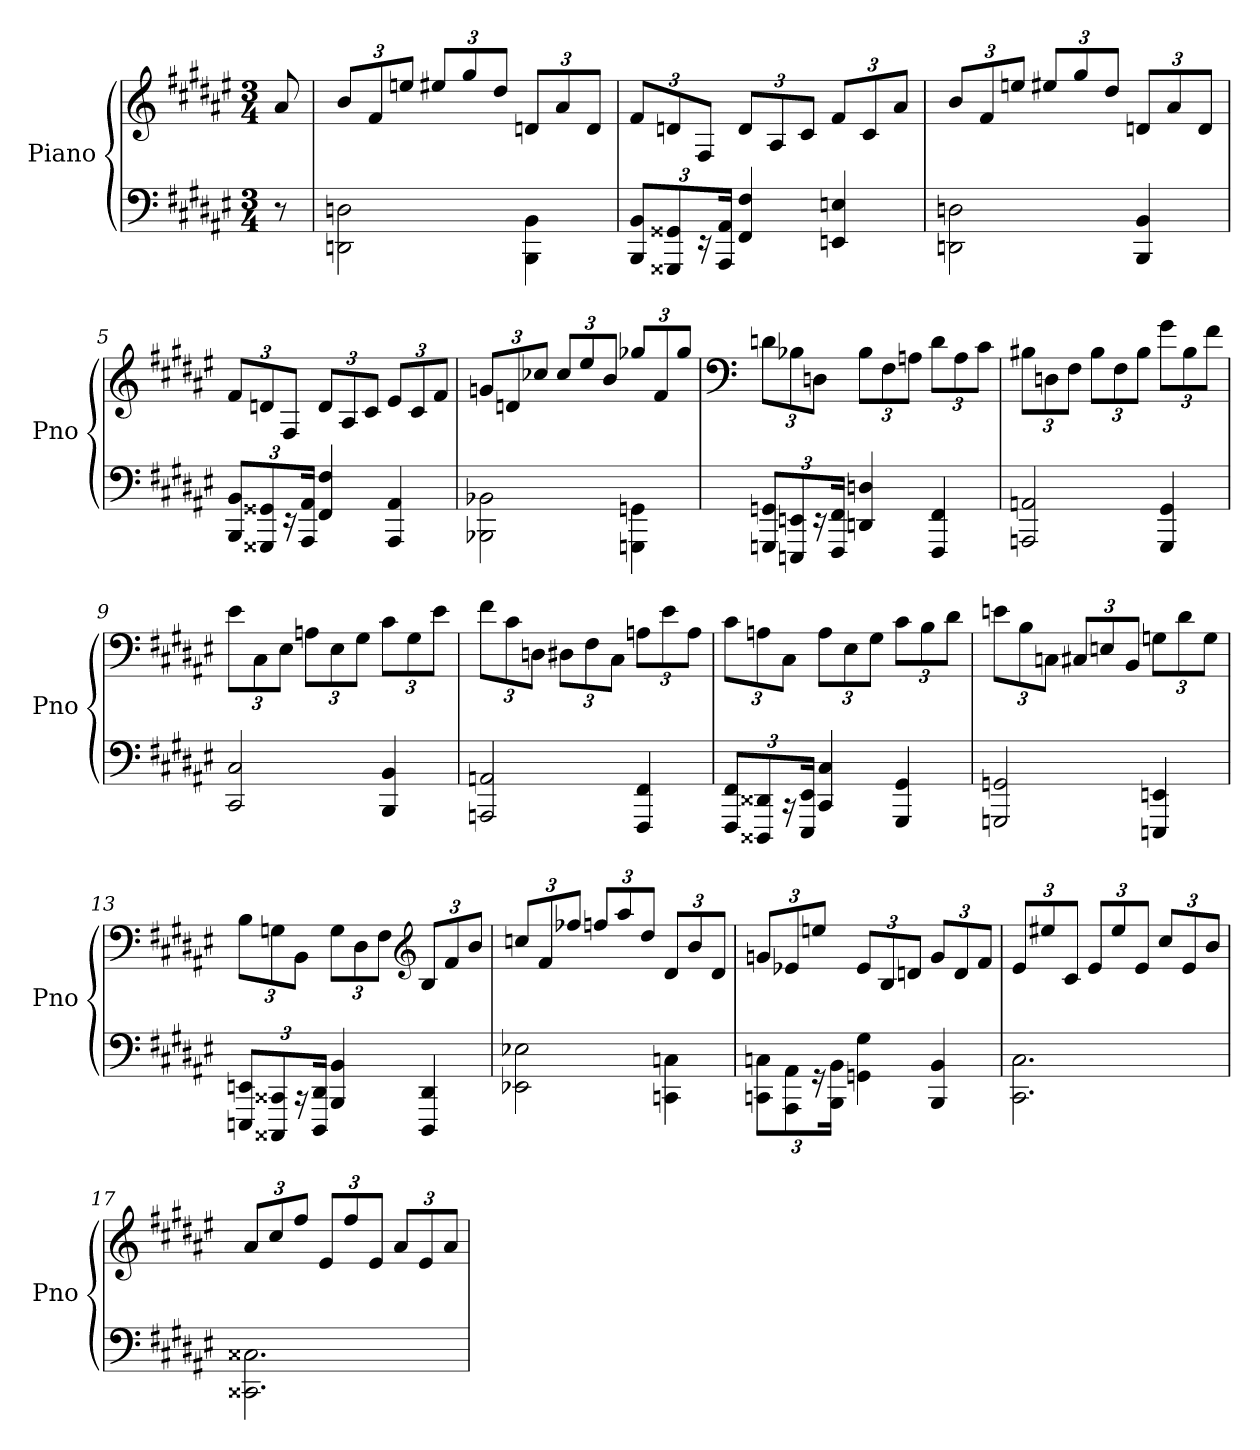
**kern	**kern
*part2	*part1
*staff2	*staff1
*I"Piano	*I"Piano
*I'Pno	*I'Pno
*clefF4	*clefG2
*k[f#c#g#d#a#e#]	*k[f#c#g#d#a#e#]
*M3/4	*M3/4
=1	=1
8r	8a#/
=2	=2
*	*Xbrackettup
2DDn\ 2Dn\	12b/L
.	12f#/
.	12een/J
.	12ee#X/L
.	12gg#/
.	12dd#/J
4BBB\ 4BB\	12dn/L
.	12a#/
.	12d/J
=3	=3
12BBB/ 12BB/L	12f#/L
12GGG##X/ 12GG##X/	12dn/
24r	12F#/J
24AAA#/ 24AA#/Jk	.
4FF#/ 4F#/	12d/L
.	12A#/
.	12c#/J
4EEn/ 4En/	12f#/L
.	12c#/
.	12a#/J
=4	=4
2DDn\ 2Dn\	12b/L
.	12f#/
.	12een/J
.	12ee#X/L
.	12gg#/
.	12dd#/J
4BBB/ 4BB/	12dn/L
.	12a#/
.	12d/J
!!LO:LB:g=z
=5	=5
12BBB/ 12BB/L	12f#/L
12GGG##X/ 12GG##X/	12dn/
24r	12F#/J
24AAA#/ 24AA#/Jk	.
4FF#/ 4F#/	12d/L
.	12A#/
.	12c#/J
4AAA#/ 4AA#/	12e#/L
.	12c#/
.	12f#/J
=6	=6
2BBB-X\ 2BB-X\	12gn/L
.	12dn/
.	12cc-X/J
.	12cc-/L
.	12ee#/
.	12b/J
4GGGn\ 4GGn\	12gg-X/L
.	12f#/
.	12gg-/J
=7	=7
*	*clefF4
12GGGn/ 12GGn/L	12dn\L
12EEEn/ 12EEn/	12B-X\
24r	12Dn\J
24FFF#/ 24FF#/Jk	.
4DDn/ 4Dn/	12B-\L
.	12F#\
.	12An\J
4FFF#/ 4FF#/	12d\L
.	12A\
.	12c#\J
!!LO:LB:g=z
=8	=8
2AAAn/ 2AAn/	12B#X\L
.	12Dn\
.	12F#\J
.	12B#\L
.	12F#\
.	12B#\J
4GGG#/ 4GG#/	12g#\L
.	12B#\
.	12f#\J
=9	=9
2CC#/ 2C#/	12e#\L
.	12C#\
.	12E#\J
.	12An\L
.	12E#\
.	12G#\J
4BBB/ 4BB/	12c#\L
.	12G#\
.	12e#\J
=10	=10
2AAAn/ 2AAn/	12f#\L
.	12c#\
.	12Dn\J
.	12D#X\L
.	12F#\
.	12C#\J
4FFF#/ 4FF#/	12An\L
.	12e#\
.	12A\J
!!LO:LB:g=z
=11	=11
12FFF#/ 12FF#/L	12c#\L
12DDD##X/ 12DD##X/	12An\
24r	12C#\J
24EEE#/ 24EE#/Jk	.
4CC#/ 4C#/	12A\L
.	12E#\
.	12G#\J
4GGG#/ 4GG#/	12c#\L
.	12B\
.	12d#\J
=12	=12
2GGGn/ 2GGn/	12en\L
.	12B\
.	12Cn\J
.	12C#X/L
.	12En/
.	12BB/J
4EEEn/ 4EEn/	12Gn\L
.	12d#\
.	12G\J
=13	=13
12EEEn/ 12EEn/L	12B\L
12CCC##X/ 12CC##X/	12Gn\
24r	12BB\J
24DDD#/ 24DD#/Jk	.
4BBB/ 4BB/	12G\L
.	12D#\
.	12F#\J
*	*clefG2
4DDD#/ 4DD#/	12B/L
.	12f#/
.	12b/J
!!LO:LB:g=z
=14	=14
2EE-X\ 2E-X\	12ccn/L
.	12f#/
.	12ff-X/J
.	12ffn/L
.	12aa#/
.	12dd#/J
4CCn\ 4Cn\	12d#/L
.	12b/
.	12d#/J
=15	=15
12CCn\ 12Cn\L	12gn/L
12AAA#\ 12AA#\	12e-X/
24r	12een/J
24BBB\ 24BB\Jk	.
4GGn\ 4G#\	12e-/L
.	12B/
.	12dn/J
4BBB/ 4BB/	12g/L
.	12d/
.	12f#/J
=16	=16
2.CC#\ 2.C#\	12e#/L
.	12ee#X/
.	12c#/J
.	12e#/L
.	12ee#/
.	12e#/J
.	12cc#/L
.	12e#/
.	12b/J
!!LO:PB:g=z
=17	=17
2.CC##X\ 2.C##X\	12a#/L
.	12cc#/
.	12ff#/J
.	12e#/L
.	12ff#/
.	12e#/J
.	12a#/L
.	12e#/
.	12a#/J
=	=
*-	*-
